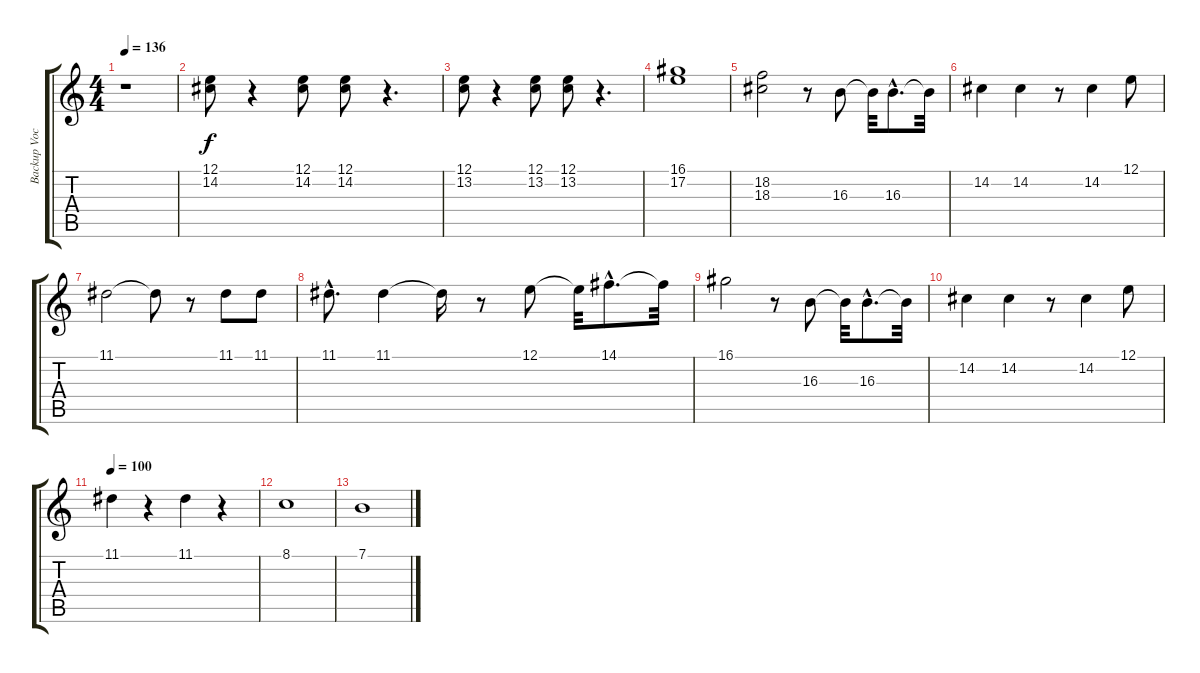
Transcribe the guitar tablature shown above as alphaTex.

\track ("Backup Vocal, Lenny" "Backup Voc") {instrument voiceoohs}
\staff {score tabs}
\tuning (E4 B3 G3 D3 A2 E2) {hide}
\ts (4 4)
\tempo 136
\clef g2
\ks c
r.1{dy f} |
(12.1 14.2).8 r.4 (12.1 14.2).8 (12.1 14.2).8 r.4{d} |
(12.1 13.2).8 r.4 (12.1 13.2).8 (12.1 13.2).8 r.4{d} |
(16.1 17.2).1 |
(18.2 18.3).2 r.8 16.3.8 16.3{t}.32 16.3{hac}.8{d} 16.3{t}.32 |
14.2.4 14.2.4 r.8 14.2.4 12.1.8 |
11.1.2 11.1{t}.8 r.8 11.1.8 11.1.8 |
11.1{hac}.8{d} 11.1.4 11.1{t}.16 r.8 12.1.8 12.1{t}.32 14.1{hac}.8{d} 14.1{t}.32 |
16.1.2 r.8 16.3.8 16.3{t}.32 16.3{hac}.8{d} 16.3{t}.32 |
14.2.4 14.2.4 r.8 14.2.4 12.1.8 |
\tempo 100
11.1.4 r.4 11.1.4 r.4 |
8.1.1 |
7.1.1
